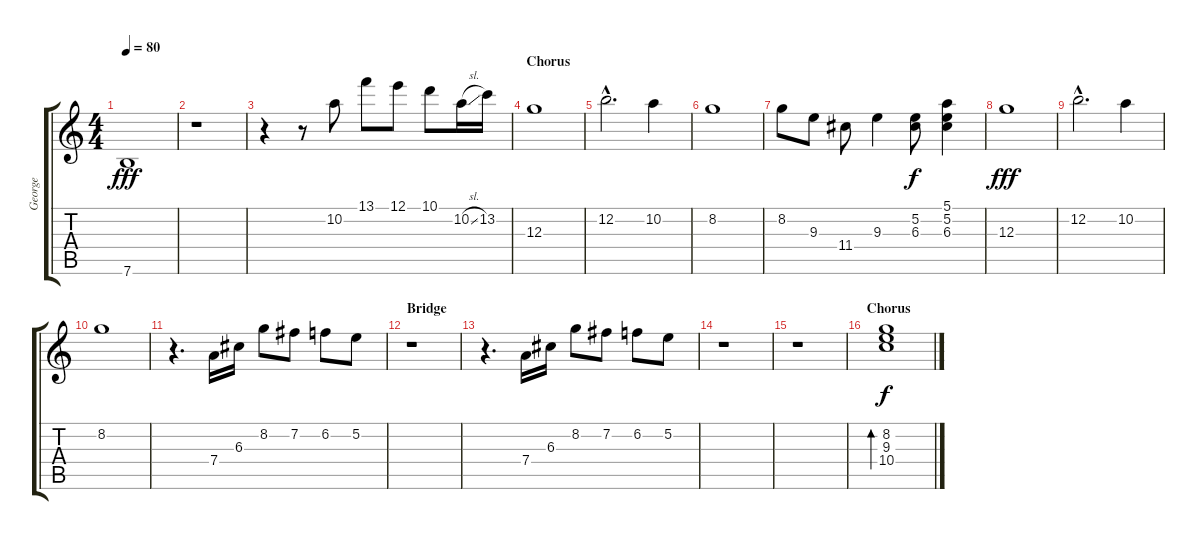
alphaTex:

\track ("George" "George") {instrument electricguitarjazz}
\staff {score tabs}
\tuning (E4 B3 G3 D3 A2 E2) {hide}
\ts (4 4)
\tempo 80
\clef g2
\ks c
7.6.1{dy fff} |
r.1 |
r.4 r.8 10.2.8 13.1.8 12.1.8 10.1.8 10.2{sl}.16 13.2.16 |
\section ("" "Chorus")
12.3.1 |
12.2{hac}.2{d} 10.2.4 |
8.2.1 |
8.2.8 9.3.8 11.4.8 9.3.4 (5.2 6.3).8{dy f} (5.1 5.2 6.3).4 |
12.3.1{dy fff} |
12.2{hac}.2{d} 10.2.4 |
8.2.1 |
r.4{d} 7.4.16 6.3.16 8.2.8 7.2.8 6.2.8 5.2.8 |
\section ("" "Bridge")
r.1 |
r.4{d} 7.4.16 6.3.16 8.2.8 7.2.8 6.2.8 5.2.8 |
r.1 |
r.1 |
\section ("" "Chorus")
(8.2 9.3 10.4).1{bd 240 dy f}
